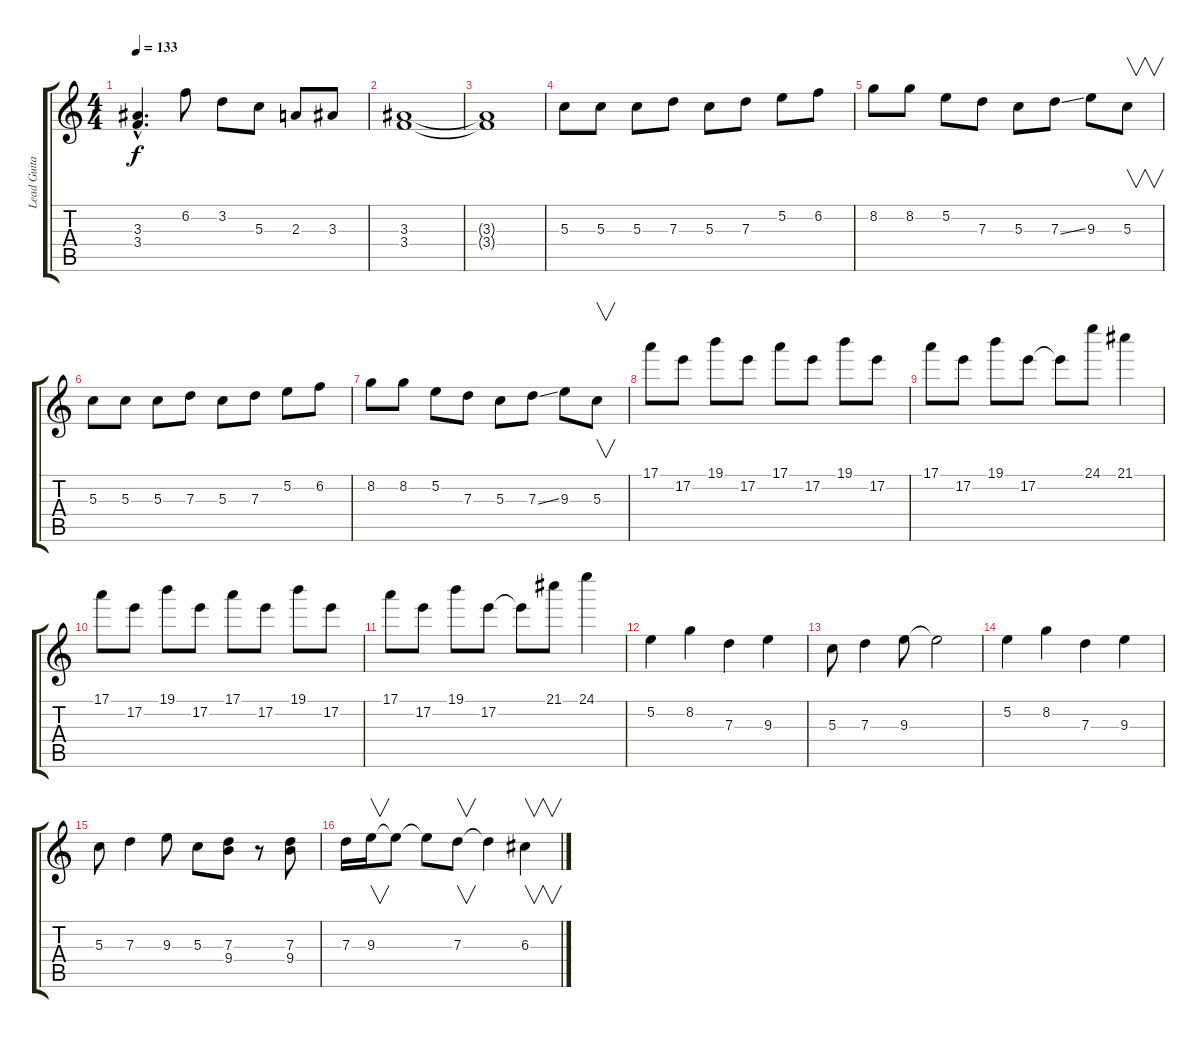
\track ("Lead Guitar" "Lead Guita") {instrument overdrivenguitar}
\staff {score tabs}
\tuning (E4 B3 G3 D3 A2 E2) {hide}
\ts (4 4)
\tempo 133
\clef g2
\ks c
(3.3{hac t} 3.4{hac t}).4{d dy f} 6.2.8 3.2.8 5.3.8 2.3.8 3.3.8 |
(3.3 3.4).1 |
(3.3{t} 3.4{t}).1 |
5.3.8 5.3.8 5.3.8 7.3.8 5.3.8 7.3.8 5.2.8 6.2.8 |
8.2.8 8.2.8 5.2.8 7.3.8 5.3.8 7.3{ss}.8 9.3.8 5.3.8{v} |
5.3.8 5.3.8 5.3.8 7.3.8 5.3.8 7.3.8 5.2.8 6.2.8 |
8.2.8 8.2.8 5.2.8 7.3.8 5.3.8 7.3{ss}.8 9.3.8 5.3.8{v} |
17.1.8 17.2.8 19.1.8 17.2.8 17.1.8 17.2.8 19.1.8 17.2.8 |
17.1.8 17.2.8 19.1.8 17.2.8 17.2{t}.8 24.1.8 21.1.4 |
17.1.8 17.2.8 19.1.8 17.2.8 17.1.8 17.2.8 19.1.8 17.2.8 |
17.1.8 17.2.8 19.1.8 17.2.8 17.2{t}.8 21.1.8 24.1.4 |
5.2.4 8.2.4 7.3.4 9.3.4 |
5.3.8 7.3.4 9.3.8 9.3{t}.2 |
5.2.4 8.2.4 7.3.4 9.3.4 |
5.3.8 7.3.4 9.3.8 5.3.8 (7.3 9.4).8 r.8 (7.3 9.4).8 |
7.3.16 9.3.16{v} 9.3{t}.8 9.3{t}.8 7.3.8{v} 7.3{t}.4 6.3.4{v}
